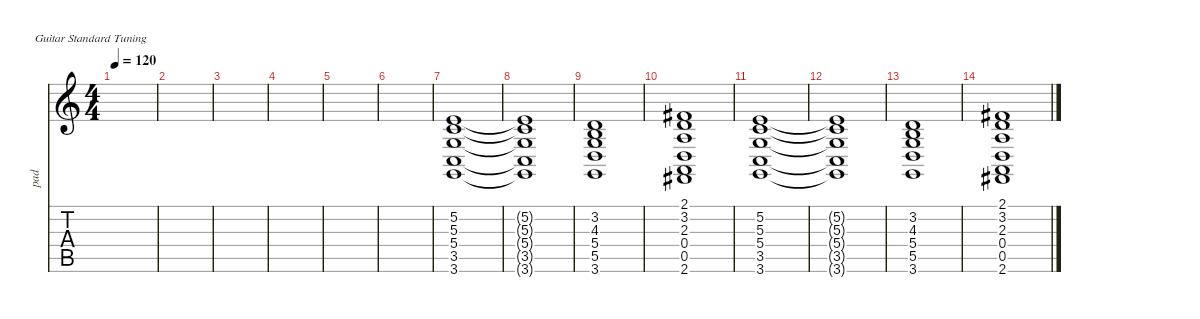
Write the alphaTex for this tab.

\defaultSystemsLayout 4
\hideDynamics
\bracketExtendMode nobrackets
\track ("Pad" "pad") {instrument pad2warm}
\staff {score tabs}
\tuning (E4 B3 G3 D3 A2 E2)
\ts (4 4)
\tempo 120
\clef g2
\ks c
|
|
|
|
|
|
(3.6 3.5 5.4 5.3 5.2).1{beam Up} |
(5.3{t} 5.4{t} 3.5{t} 3.6{t} 5.2{t}).1{beam Up} |
(5.5 5.4 4.3 3.2 3.6).1{beam Up} |
(3.2 2.3 0.4 0.5 2.6{acc #} 2.1{acc #}).1{beam Up} |
(3.6 3.5 5.4 5.3 5.2).1{beam Up} |
(5.3{t} 5.4{t} 3.5{t} 3.6{t} 5.2{t}).1{beam Up} |
(5.5 5.4 4.3 3.2 3.6).1{beam Up} |
(3.2 2.3 0.4 0.5 2.6{acc #} 2.1{acc #}).1{beam Up}
